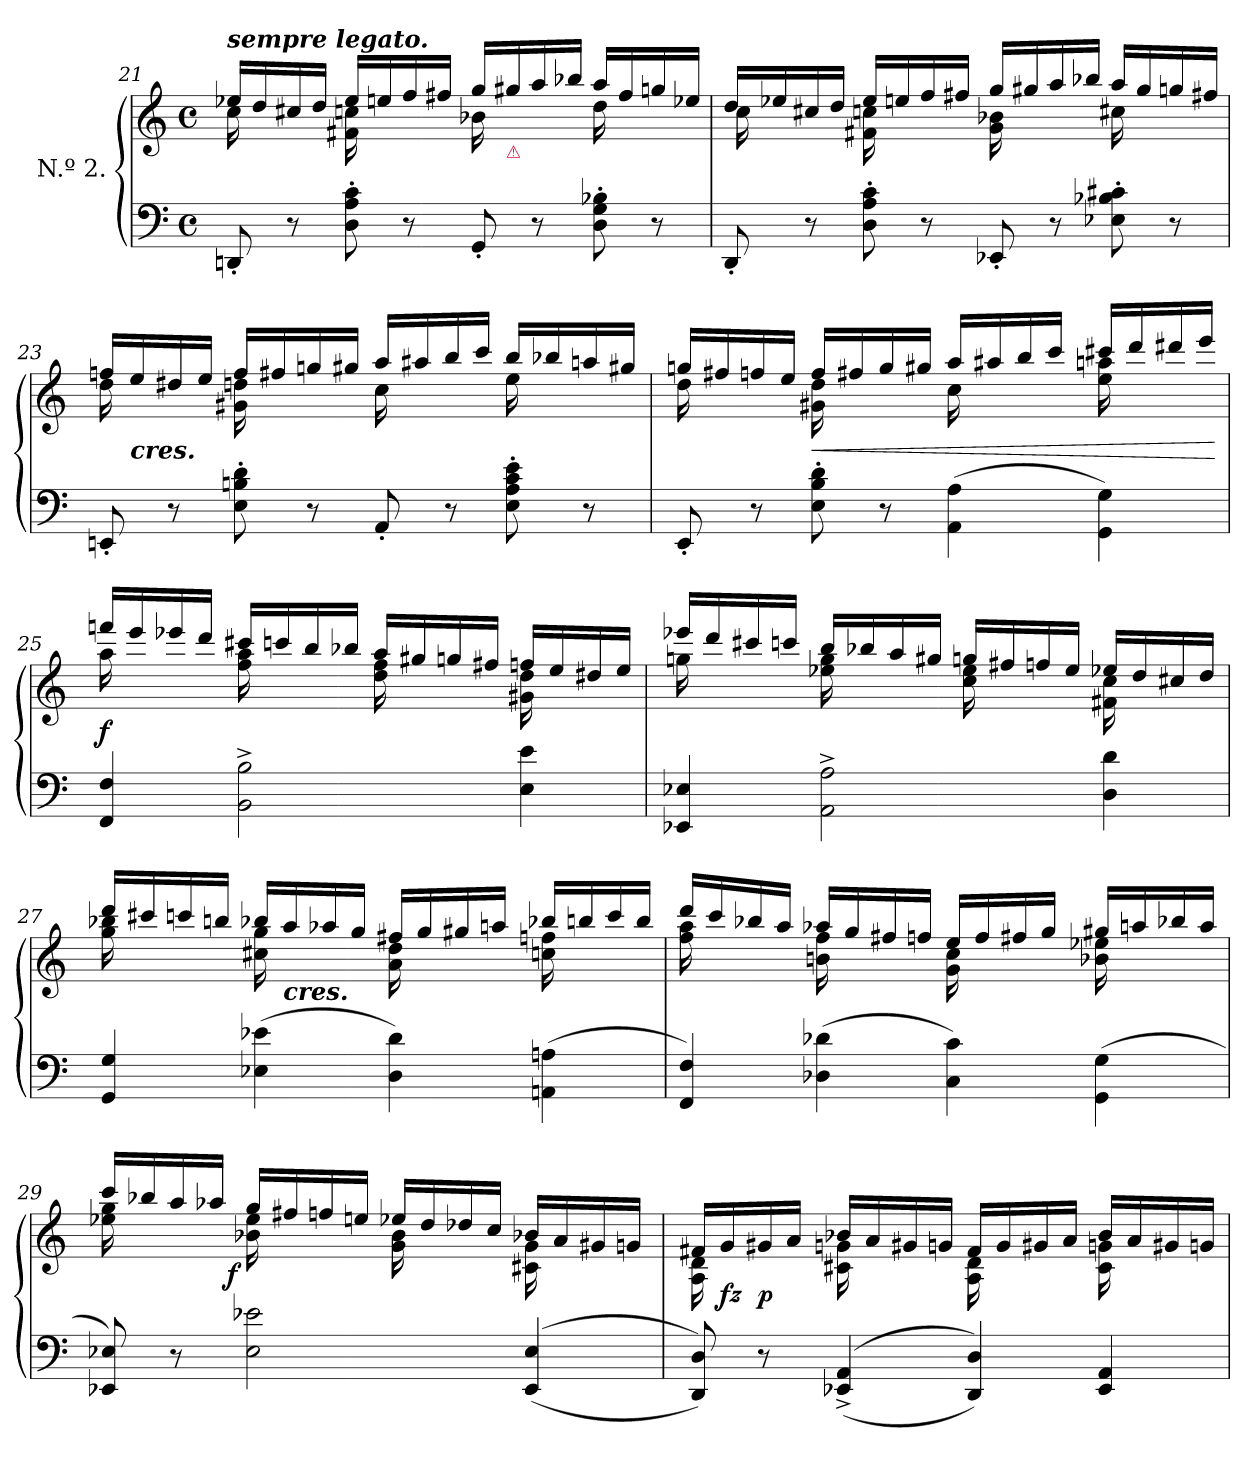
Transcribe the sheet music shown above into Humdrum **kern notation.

**kern	**kern	**dynam
*part1	*part1	*part1
*staff2	*staff1	*staff1/2
*I" N.º 2.	*	*
*clefF4	*clefG2	*
*k[]	*k[]	*
*a:	*a:	*
*M4/4	*M4/4	*
*met(c)	*met(c)	*
=21	=21	=21
*	*^	*
!	!LO:TX:a:Bi:t=sempre legato.	!	!
8DDn'<	16ee-XLL	16cc	.
.	16dd	8.reyy	.
8r	16cc#X	.	.
.	16ddJJ	.	.
8D'> 8A'> 8c'>	16ee-LL	16f#X 16ccn	.
.	16een	8.rgyy	.
8r	16ff	.	.
.	16ff#XJJ	.	.
8GG'<	16ggLL	16b-X	.
!	!LO:TX:b:Bi:color=crimson:t=⚠	!	!
.	16gg#X	8.reyy	.
8r	16aa	.	.
.	16bb-XJJ	.	.
8D'> 8G'> 8B-X'>	16aaLL	16dd	.
.	16ff#	8.rgyy	.
8r	16ggn	.	.
.	16ee-XJJ	.	.
=22	=22	=22	=22
8DD'<	16ddLL	16cc	.
.	16ee-X	8.rcyy	.
8r	16cc#X	.	.
.	16ddJJ	.	.
8D'> 8A'> 8c'>	16ee-LL	16f#X 16ccn	.
.	16een	8.reyy	.
8r	16ff	.	.
.	16ff#XJJ	.	.
8EE-X'<	16ggLL	16g 16b-X	.
.	16gg#X	8.reyy	.
8r	16aa	.	.
.	16bb-XJJ	.	.
8E-X'> 8B-X'> 8c#X'>	16aaLL	16cc#X	.
.	16gg#	8.rgyy	.
8r	16ggn	.	.
.	16ff#XJJ	.	.
=23	=23	=23	=23
8EEn'<	16ffnLL	16dd	.
!	!LO:TX:c:Bi:t=cres.	!	!
.	16ee	8.reyy	.
8r	16dd#X	.	.
.	16eeJJ	.	.
8E'> 8Bn'> 8d'>	16ffLL	16g#X 16ddn	.
.	16ff#X	8.ryy	.
8r	16ggn	.	.
.	16gg#XJJ	.	.
8AA'<	16aaLL	16cc	.
.	16aa#X	8.rgyy	.
8r	16bb	.	.
.	16cccJJ	.	.
8E'> 8A'> 8c'> 8e'>	16bbLL	16ee	.
.	16bb-X	8.ryy	.
8r	16aan	.	.
.	16gg#XJJ	.	.
=24	=24	=24	=24
8EE'<	16ggnLL	16dd	.
.	16ff#X	8.rgyy	.
8r	16ffn	.	.
.	16eeJJ	.	.
8E'> 8B'> 8d'>	16ffLL	16g#X 16dd	<
.	16ff#X	8.ryy	.
8r	16gg	.	.
.	16gg#XJJ	.	.
(4AA 4A	16aaLL	16cc	.
.	16aa#X	8.ryy	.
.	16bb	.	.
.	16cccJJ	.	.
4GG\ 4G\)	16ccc#XLL	16ee 16aan	.
.	16ddd	8.ryy	.
.	16ddd#X	.	.
.	16eeeJJ	.	.
*	*v	*v	*
.	.	[
=25	=25	=25
*	*^	*
4FF 4F	16fffnLL	16aa	f
.	16eee	8.ryy	.
.	16eee-X	.	.
.	16dddJJ	.	.
2BB^> 2B^>	16ccc#XLL	16ff 16aa	.
.	16cccn	8.ryy	.
.	16bb	.	.
.	16bb-XJJ	.	.
.	16aaLL	16dd 16ff	.
.	16gg#X	8.ryy	.
.	16ggn	.	.
.	16ff#XJJ	.	.
4E 4e	16ffnLL	16g#X 16dd	.
.	16ee	8.rgyy	.
.	16dd#X	.	.
.	16eeJJ	.	.
=26	=26	=26	=26
4EE-X 4E-X	16eee-XLL	16ggn	.
.	16ddd	8.ryy	.
.	16ccc#X	.	.
.	16cccnJJ	.	.
2AA^> 2A^>	16bbLL	16ee-X 16gg	.
.	16bb-X	8.ryy	.
.	16aa	.	.
.	16gg#XJJ	.	.
.	16ggnLL	16cc 16ee-	.
.	16ff#X	8.ryy	.
.	16ffn	.	.
.	16ee-JJ	.	.
4D 4d	16ee-XLL	16f#X 16cc	.
.	16dd	8.reyy	.
.	16cc#X	.	.
.	16ddJJ	.	.
=27	=27	=27	=27
4GG 4G	16dddLL	16gg 16bb-X	.
.	16ccc#X	8.reyy	.
.	16cccn	.	.
.	16bbnJJ	.	.
(4E-X 4e-X	16bb-XLL	16cc#X 16gg	.
!	!LO:TX:c:Bi:t=cres.	!	!
.	16aa	8.rgyy	.
.	16aa-X	.	.
.	16ggJJ	.	.
4D 4d)	16ff#XLL	16a 16dd	.
.	16gg	8.rgyy	.
.	16gg#X	.	.
.	16aanJJ	.	.
(4AAn 4An	16bb-XLL	16ccn 16ffn	.
.	16bbn	8.ryy	.
.	16ccc	.	.
.	16bbJJ	.	.
=28	=28	=28	=28
4FF 4F)	16dddLL	16ff 16aa	.
.	16ccc	8.ryy	.
.	16bb-X	.	.
.	16aaJJ	.	.
(4D-X 4d-X	16aa-XLL	16bn 16ff	.
.	16gg	8.reyy	.
.	16ff#X	.	.
.	16ffnJJ	.	.
4C 4c)	16eeLL	16g 16cc	.
.	16ff	8.rgyy	.
.	16ff#X	.	.
.	16ggJJ	.	.
(>4GG\ 4G\	16gg#XLL	16b-X 16ee-X	.
.	16aan	8.ryy	.
.	16bb-X	.	.
.	16aaJJ	.	.
=29	=29	=29	=29
*	*	*^	*
8EE-X 8E-X)	16cccLL	16ee-X 16gg	8..ryy	.
.	16bb-X	8.ryy	.	.
8r	16aa	.	.	.
.	16aa-XJJ	.	.	.
.	.	.	2ryy	f
2E- 2e-X	16ggLL	16b-X 16ee-	.	.
.	16ff#X	8.ryy	.	.
.	16ffn	.	.	.
.	16eenJJ	.	.	.
.	16ee-XLL	16g 16b-	.	.
.	16dd	8.rgyy	.	.
.	16dd-X	.	.	.
.	16ccJJ	.	.	.
.	.	.	4ryy	.
(<(<4EE- 4E-	16b-XLL	16c#X 16g	.	.
.	16a	8.rAyy	.	.
.	16g#X	.	.	.
.	16gnJJ	.	.	.
.	.	.	32ryy	.
*	*	*v	*v	*
=30	=30	=30	=30
8DD 8D))	16f#XLL	16A 16d	.
.	16g	8.rAyy	fz
8r	16g#X	.	p
.	16aJJ	.	.
(<(<4EE-X^> 4AA^>	16b-XLL	16c#X 16gn	.
.	16a	8.rAyy	.
.	16g#X	.	.
.	16gnJJ	.	.
4DD 4D))	16f#LL	16A 16d	.
.	16g	8.rAyy	.
.	16g#X	.	.
.	16aJJ	.	.
4EE- 4AA	16b-LL	16c# 16gn	.
.	16a	8.rcyy	.
.	16g#X	.	.
.	16gnJJ	.	.
*	*v	*v	*
=	=	=
*-	*-	*-
